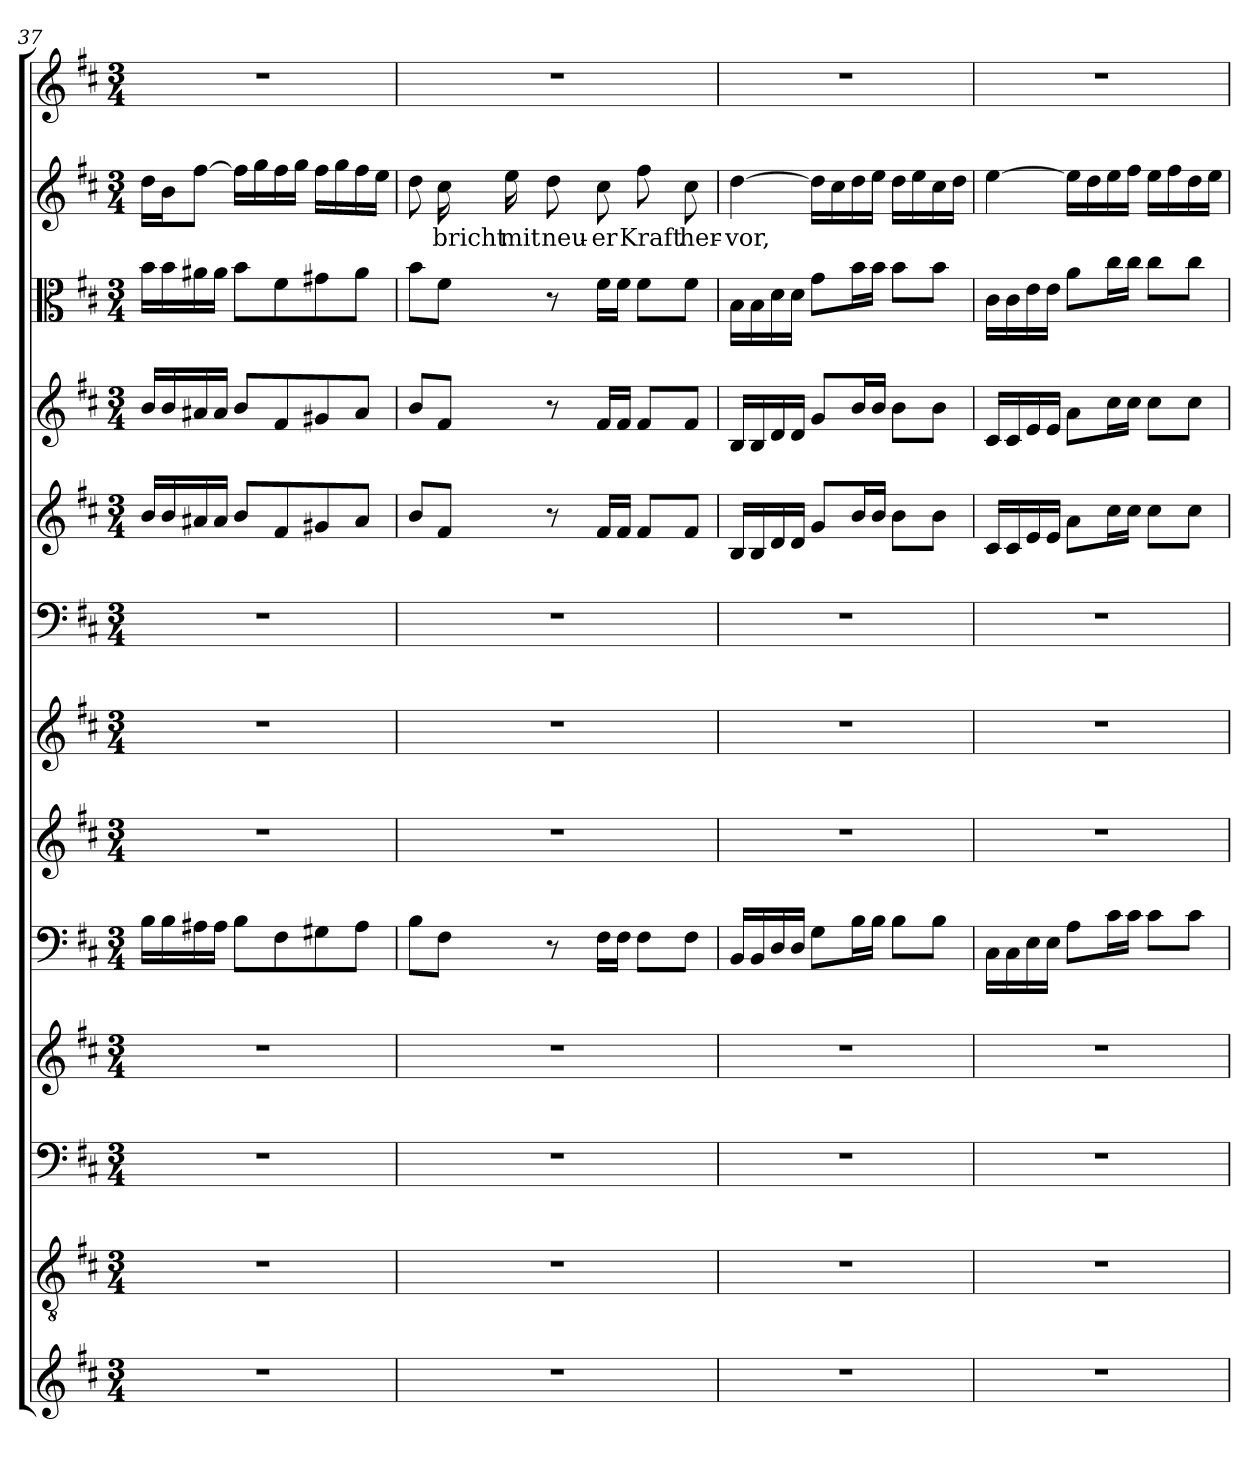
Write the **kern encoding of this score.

**kern	**kern	**kern	**kern	**kern	**kern	**kern	**kern	**kern	**kern	**kern	**kern	**text	**kern
*part13	*part12	*part11	*part10	*part9	*part8	*part7	*part6	*part5	*part4	*part3	*part2	*part2	*part1
*staff13	*staff12	*staff11	*staff10	*staff9	*staff8	*staff7	*staff6	*staff5	*staff4	*staff3	*staff2	*staff2	*staff1
*clefG2	*clefGv2	*clefF4	*clefG2	*clefF4	*clefG2	*clefG2	*clefF4	*clefG2	*clefG2	*clefC3	*clefG2	*	*clefG2
*k[f#c#]	*k[f#c#]	*k[f#c#]	*k[f#c#]	*k[f#c#]	*k[f#c#]	*k[f#c#]	*k[f#c#]	*k[f#c#]	*k[f#c#]	*k[f#c#]	*k[f#c#]	*	*k[f#c#]
*D:	*D:	*D:	*D:	*D:	*D:	*D:	*D:	*D:	*D:	*D:	*D:	*	*D:
*M3/4	*M3/4	*M3/4	*M3/4	*M3/4	*M3/4	*M3/4	*M3/4	*M3/4	*M3/4	*M3/4	*M3/4	*	*M3/4
=37	=37	=37	=37	=37	=37	=37	=37	=37	=37	=37	=37	=37	=37
2.r	2.r	2.r	2.r	16B\LL	2.r	2.r	2.r	16b/LL	16b/LL	16b\LL	16dd\LL	.	2.r
.	.	.	.	16B\	.	.	.	16b/	16b/	16b\	16b\J	.	.
.	.	.	.	16A#X\	.	.	.	16a#X/	16a#X/	16a#X\	[8ff#\J	.	.
.	.	.	.	16A#\JJ	.	.	.	16a#/JJ	16a#/JJ	16a#\JJ	.	.	.
.	.	.	.	8B\L	.	.	.	8b/L	8b/L	8b\L	16ff#\LL]	.	.
.	.	.	.	.	.	.	.	.	.	.	16gg\	.	.
.	.	.	.	8F#\	.	.	.	8f#/	8f#/	8f#\	16ff#\	.	.
.	.	.	.	.	.	.	.	.	.	.	16gg\JJ	.	.
.	.	.	.	8G#X\	.	.	.	8g#X/	8g#X/	8g#X\	16ff#\LL	.	.
.	.	.	.	.	.	.	.	.	.	.	16gg\	.	.
.	.	.	.	8A#\J	.	.	.	8a#/J	8a#/J	8a#\J	16ff#\	.	.
.	.	.	.	.	.	.	.	.	.	.	16ee\JJ	.	.
=38	=38	=38	=38	=38	=38	=38	=38	=38	=38	=38	=38	=38	=38
2.r	2.r	2.r	2.r	8B\L	2.r	2.r	2.r	8b/L	8b/L	8b\L	8dd\	.	2.r
.	.	.	.	8F#\J	.	.	.	8f#/J	8f#/J	8f#\J	16cc#\	bricht	.
.	.	.	.	.	.	.	.	.	.	.	16ee\	mit	.
.	.	.	.	8r	.	.	.	8r	8r	8r	8dd\	neu-	.
.	.	.	.	16F#\LL	.	.	.	16f#/LL	16f#/LL	16f#\LL	8cc#\	-er	.
.	.	.	.	16F#\JJ	.	.	.	16f#/JJ	16f#/JJ	16f#\JJ	.	.	.
.	.	.	.	8F#\L	.	.	.	8f#/L	8f#/L	8f#\L	8ff#\	Kraft	.
.	.	.	.	8F#\J	.	.	.	8f#/J	8f#/J	8f#\J	8cc#\	her-	.
=39	=39	=39	=39	=39	=39	=39	=39	=39	=39	=39	=39	=39	=39
2.r	2.r	2.r	2.r	16BB/LL	2.r	2.r	2.r	16B/LL	16B/LL	16B\LL	[4dd\	-vor,	2.r
.	.	.	.	16BB/	.	.	.	16B/	16B/	16B\	.	.	.
.	.	.	.	16D/	.	.	.	16d/	16d/	16d\	.	.	.
.	.	.	.	16D/JJ	.	.	.	16d/JJ	16d/JJ	16d\JJ	.	.	.
.	.	.	.	8G\L	.	.	.	8g/L	8g/L	8g\L	16dd\LL]	.	.
.	.	.	.	.	.	.	.	.	.	.	16cc#\	.	.
.	.	.	.	16B\L	.	.	.	16b/L	16b/L	16b\L	16dd\	.	.
.	.	.	.	16B\JJ	.	.	.	16b/JJ	16b/JJ	16b\JJ	16ee\JJ	.	.
.	.	.	.	8B\L	.	.	.	8b\L	8b\L	8b\L	16dd\LL	.	.
.	.	.	.	.	.	.	.	.	.	.	16ee\	.	.
.	.	.	.	8B\J	.	.	.	8b\J	8b\J	8b\J	16cc#\	.	.
.	.	.	.	.	.	.	.	.	.	.	16dd\JJ	.	.
=40	=40	=40	=40	=40	=40	=40	=40	=40	=40	=40	=40	=40	=40
2.r	2.r	2.r	2.r	16C#\LL	2.r	2.r	2.r	16c#/LL	16c#/LL	16c#\LL	[4ee\	.	2.r
.	.	.	.	16C#\	.	.	.	16c#/	16c#/	16c#\	.	.	.
.	.	.	.	16E\	.	.	.	16e/	16e/	16e\	.	.	.
.	.	.	.	16E\JJ	.	.	.	16e/JJ	16e/JJ	16e\JJ	.	.	.
.	.	.	.	8A\L	.	.	.	8a\L	8a\L	8a\L	16ee\LL]	.	.
.	.	.	.	.	.	.	.	.	.	.	16dd\	.	.
.	.	.	.	16c#\L	.	.	.	16cc#\L	16cc#\L	16cc#\L	16ee\	.	.
.	.	.	.	16c#\JJ	.	.	.	16cc#\JJ	16cc#\JJ	16cc#\JJ	16ff#\JJ	.	.
.	.	.	.	8c#\L	.	.	.	8cc#\L	8cc#\L	8cc#\L	16ee\LL	.	.
.	.	.	.	.	.	.	.	.	.	.	16ff#\	.	.
.	.	.	.	8c#\J	.	.	.	8cc#\J	8cc#\J	8cc#\J	16dd\	.	.
.	.	.	.	.	.	.	.	.	.	.	16ee\JJ	.	.
=	=	=	=	=	=	=	=	=	=	=	=	=	=
*-	*-	*-	*-	*-	*-	*-	*-	*-	*-	*-	*-	*-	*-
